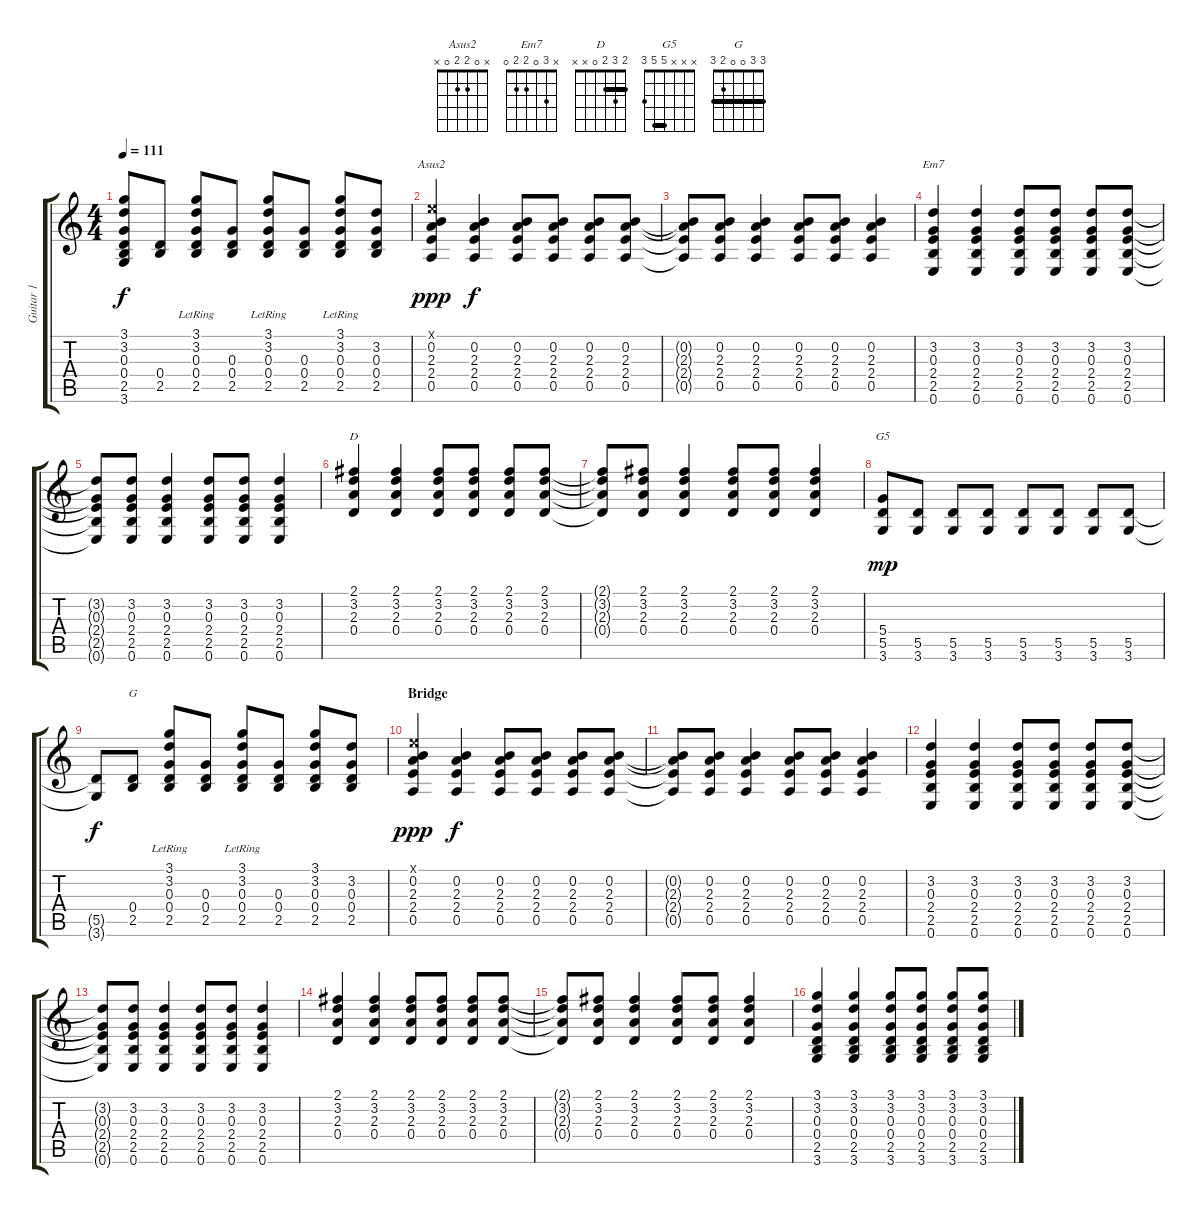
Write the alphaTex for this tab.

\track ("Guitar 1" "Guitar 1") {instrument acousticguitarsteel}
\staff {score tabs}
\tuning (E4 B3 G3 D3 A2 E2) {hide}
\chord ("Asus2" x 0 2 2 0 x)
\chord ("Em7" x 3 0 2 2 0)
\chord ("D" 2 3 2 0 x x) {barre 2}
\chord ("G5" x x x 5 5 3) {barre 5}
\chord ("G" 3 3 0 0 2 3) {barre 3}
\ts (4 4)
\tempo 111
\clef g2
\ks c
(3.1{t} 3.2{t} 0.3{t} 0.4{t} 2.5{t} 3.6{t}).8{dy f} (0.4 2.5).8 (3.1{lr} 3.2{lr} 0.3 0.4 2.5).8 (0.3 0.4 2.5).8 (3.1{lr} 3.2{lr} 0.3 0.4 2.5).8 (0.3 0.4 2.5).8 (3.1{lr} 3.2 0.3 0.4 2.5).8 (3.2 0.3 0.4 2.5).8 |
(0.1{x} 0.2 2.3 2.4 0.5).4{ch "Asus2" dy ppp} (0.2 2.3 2.4 0.5).4{dy f} (0.2 2.3 2.4 0.5).8 (0.2 2.3 2.4 0.5).8 (0.2 2.3 2.4 0.5).8 (0.2 2.3 2.4 0.5).8 |
(0.2{t} 2.3{t} 2.4{t} 0.5{t}).8 (0.2 2.3 2.4 0.5).8 (0.2 2.3 2.4 0.5).4 (0.2 2.3 2.4 0.5).8 (0.2 2.3 2.4 0.5).8 (0.2 2.3 2.4 0.5).4 |
(3.2 0.3 2.4 2.5 0.6).4{ch "Em7"} (3.2 0.3 2.4 2.5 0.6).4 (3.2 0.3 2.4 2.5 0.6).8 (3.2 0.3 2.4 2.5 0.6).8 (3.2 0.3 2.4 2.5 0.6).8 (3.2 0.3 2.4 2.5 0.6).8 |
(3.2{t} 0.3{t} 2.4{t} 2.5{t} 0.6{t}).8 (3.2 0.3 2.4 2.5 0.6).8 (3.2 0.3 2.4 2.5 0.6).4 (3.2 0.3 2.4 2.5 0.6).8 (3.2 0.3 2.4 2.5 0.6).8 (3.2 0.3 2.4 2.5 0.6).4 |
(2.1 3.2 2.3 0.4).4{ch "D"} (2.1 3.2 2.3 0.4).4 (2.1 3.2 2.3 0.4).8 (2.1 3.2 2.3 0.4).8 (2.1 3.2 2.3 0.4).8 (2.1 3.2 2.3 0.4).8 |
(2.1{t} 3.2{t} 2.3{t} 0.4{t}).8 (2.1 3.2 2.3 0.4).8 (2.1 3.2 2.3 0.4).4 (2.1 3.2 2.3 0.4).8 (2.1 3.2 2.3 0.4).8 (2.1 3.2 2.3 0.4).4 |
(5.4 5.5 3.6).8{ch "G5" dy mp} (5.5 3.6).8 (5.5 3.6).8 (5.5 3.6).8 (5.5 3.6).8 (5.5 3.6).8 (5.5 3.6).8 (5.5 3.6).8 |
(5.5{t} 3.6{t}).8{dy f} (0.4 2.5).8{ch "G"} (3.1{lr} 3.2{lr} 0.3 0.4 2.5).8 (0.3 0.4 2.5).8 (3.1{lr} 3.2{lr} 0.3 0.4 2.5).8 (0.3 0.4 2.5).8 (3.1 3.2 0.3 0.4 2.5).8 (3.2 0.3 0.4 2.5).8 |
\section ("" "Bridge")
(0.1{x} 0.2 2.3 2.4 0.5).4{dy ppp} (0.2 2.3 2.4 0.5).4{dy f} (0.2 2.3 2.4 0.5).8 (0.2 2.3 2.4 0.5).8 (0.2 2.3 2.4 0.5).8 (0.2 2.3 2.4 0.5).8 |
(0.2{t} 2.3{t} 2.4{t} 0.5{t}).8 (0.2 2.3 2.4 0.5).8 (0.2 2.3 2.4 0.5).4 (0.2 2.3 2.4 0.5).8 (0.2 2.3 2.4 0.5).8 (0.2 2.3 2.4 0.5).4 |
(3.2 0.3 2.4 2.5 0.6).4 (3.2 0.3 2.4 2.5 0.6).4 (3.2 0.3 2.4 2.5 0.6).8 (3.2 0.3 2.4 2.5 0.6).8 (3.2 0.3 2.4 2.5 0.6).8 (3.2 0.3 2.4 2.5 0.6).8 |
(3.2{t} 0.3{t} 2.4{t} 2.5{t} 0.6{t}).8 (3.2 0.3 2.4 2.5 0.6).8 (3.2 0.3 2.4 2.5 0.6).4 (3.2 0.3 2.4 2.5 0.6).8 (3.2 0.3 2.4 2.5 0.6).8 (3.2 0.3 2.4 2.5 0.6).4 |
(2.1 3.2 2.3 0.4).4 (2.1 3.2 2.3 0.4).4 (2.1 3.2 2.3 0.4).8 (2.1 3.2 2.3 0.4).8 (2.1 3.2 2.3 0.4).8 (2.1 3.2 2.3 0.4).8 |
(2.1{t} 3.2{t} 2.3{t} 0.4{t}).8 (2.1 3.2 2.3 0.4).8 (2.1 3.2 2.3 0.4).4 (2.1 3.2 2.3 0.4).8 (2.1 3.2 2.3 0.4).8 (2.1 3.2 2.3 0.4).4 |
(3.1 3.2 0.3 0.4 2.5 3.6).4 (3.1 3.2 0.3 0.4 2.5 3.6).4 (3.1 3.2 0.3 0.4 2.5 3.6).8 (3.1 3.2 0.3 0.4 2.5 3.6).8 (3.1 3.2 0.3 0.4 2.5 3.6).8 (3.1 3.2 0.3 0.4 2.5 3.6).8
